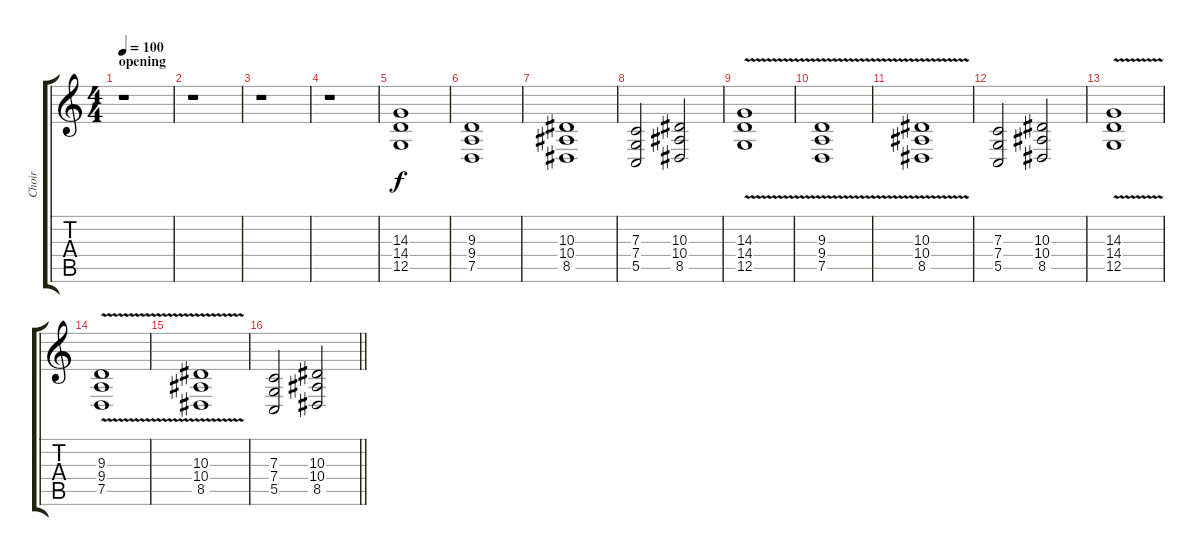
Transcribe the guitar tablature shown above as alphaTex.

\track ("Choir" "Choir") {instrument choiraahs}
\staff {score tabs}
\tuning (D4 A3 F3 C3 G2 C2) {hide}
\ts (4 4)
\section ("" "opening")
\tempo 100
\clef g2
\ks c
r.1{dy f instrument choiraahs} |
r.1 |
r.1 |
r.1 |
(14.3 14.4 12.5).1 |
(9.3 9.4 7.5).1 |
(10.3 10.4 8.5).1 |
(7.3 7.4 5.5).2 (10.3 10.4 8.5).2 |
(14.3{v} 14.4{v} 12.5{v}).1 |
(9.3{v} 9.4{v} 7.5{v}).1 |
(10.3{v} 10.4{v} 8.5{v}).1 |
(7.3 7.4 5.5).2 (10.3 10.4 8.5).2 |
(14.3{v} 14.4{v} 12.5{v}).1 |
(9.3{v} 9.4{v} 7.5{v}).1 |
(10.3{v} 10.4{v} 8.5{v}).1 |
\barLineRight lightlight
(7.3 7.4 5.5).2 (10.3 10.4 8.5).2
